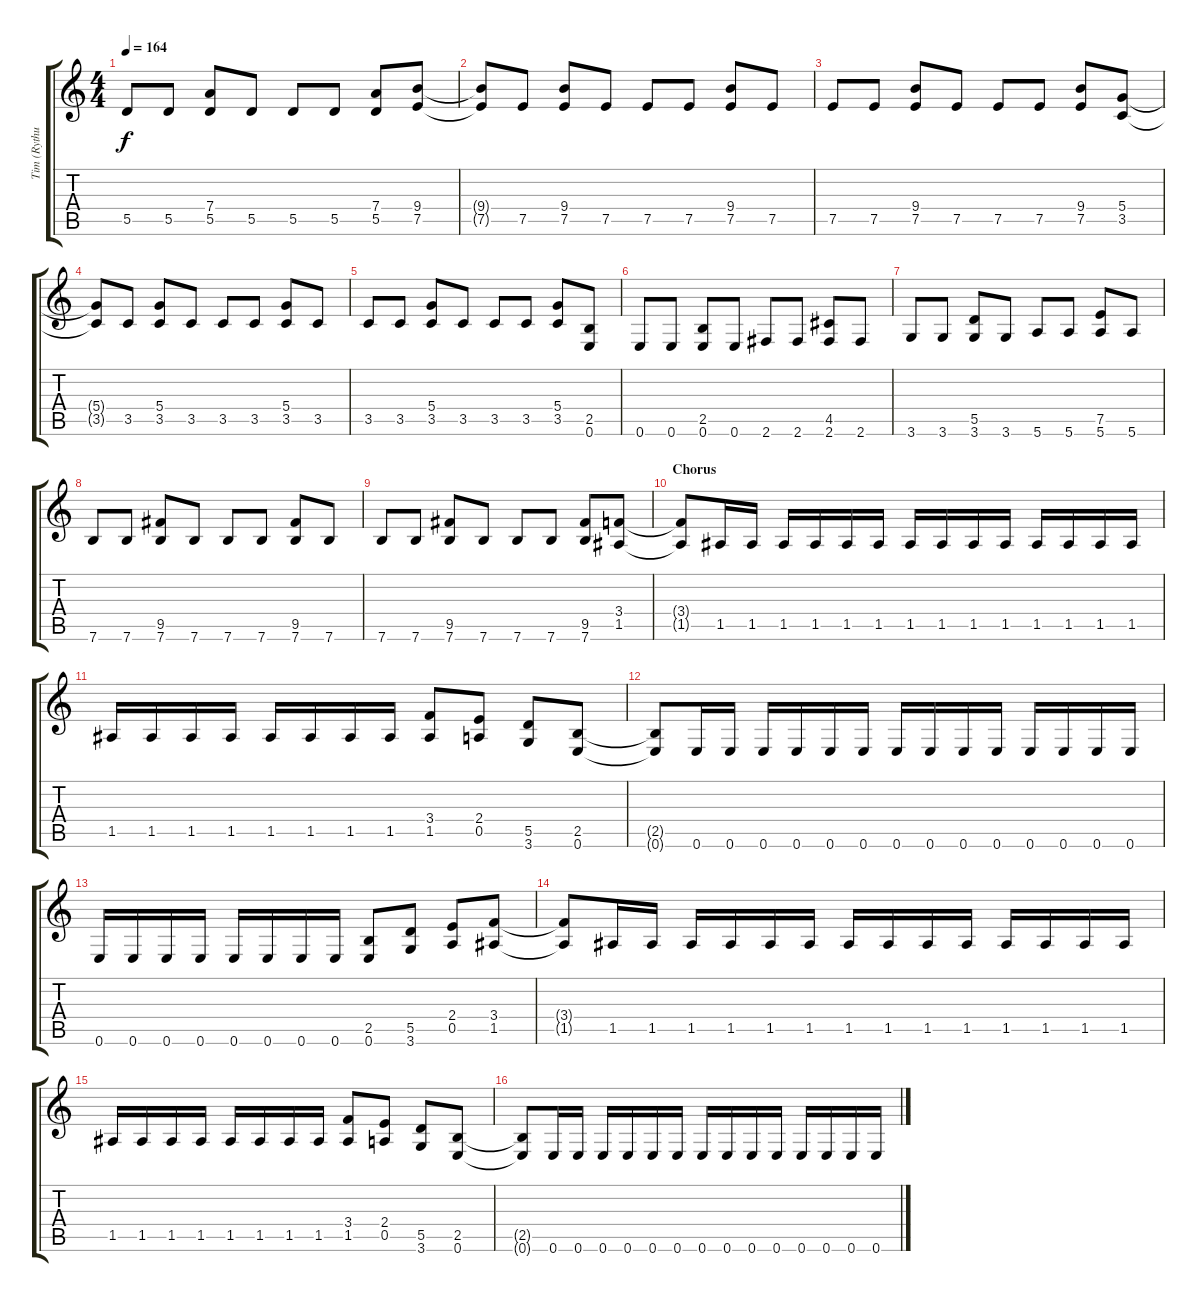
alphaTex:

\track ("Tim (Rythum)" "Tim (Rythu") {instrument distortionguitar}
\staff {score tabs}
\tuning (E4 B3 G3 D3 A2 E2) {hide}
\ts (4 4)
\tempo 164
\clef g2
\ks c
5.5.8{dy f} 5.5.8 (7.4 5.5).8 5.5.8 5.5.8 5.5.8 (7.4 5.5).8 (9.4 7.5).8 |
(9.4{t} 7.5{t}).8 7.5.8 (9.4 7.5).8 7.5.8 7.5.8 7.5.8 (9.4 7.5).8 7.5.8 |
7.5.8 7.5.8 (9.4 7.5).8 7.5.8 7.5.8 7.5.8 (9.4 7.5).8 (5.4 3.5).8 |
(5.4{t} 3.5{t}).8 3.5.8 (5.4 3.5).8 3.5.8 3.5.8 3.5.8 (5.4 3.5).8 3.5.8 |
3.5.8 3.5.8 (5.4 3.5).8 3.5.8 3.5.8 3.5.8 (5.4 3.5).8 (2.5 0.6).8 |
0.6.8 0.6.8 (2.5 0.6).8 0.6.8 2.6.8 2.6.8 (4.5 2.6).8 2.6.8 |
3.6.8 3.6.8 (5.5 3.6).8 3.6.8 5.6.8 5.6.8 (7.5 5.6).8 5.6.8 |
7.6.8 7.6.8 (9.5 7.6).8 7.6.8 7.6.8 7.6.8 (9.5 7.6).8 7.6.8 |
7.6.8 7.6.8 (9.5 7.6).8 7.6.8 7.6.8 7.6.8 (9.5 7.6).8 (3.4 1.5).8 |
\section ("" "Chorus")
(3.4{t} 1.5{t}).8 1.5.16 1.5.16 1.5.16 1.5.16 1.5.16 1.5.16 1.5.16 1.5.16 1.5.16 1.5.16 1.5.16 1.5.16 1.5.16 1.5.16 |
1.5.16 1.5.16 1.5.16 1.5.16 1.5.16 1.5.16 1.5.16 1.5.16 (3.4 1.5).8 (2.4 0.5).8 (5.5 3.6).8 (2.5 0.6).8 |
(2.5{t} 0.6{t}).8 0.6.16 0.6.16 0.6.16 0.6.16 0.6.16 0.6.16 0.6.16 0.6.16 0.6.16 0.6.16 0.6.16 0.6.16 0.6.16 0.6.16 |
0.6.16 0.6.16 0.6.16 0.6.16 0.6.16 0.6.16 0.6.16 0.6.16 (2.5 0.6).8 (5.5 3.6).8 (2.4 0.5).8 (3.4 1.5).8 |
(3.4{t} 1.5{t}).8 1.5.16 1.5.16 1.5.16 1.5.16 1.5.16 1.5.16 1.5.16 1.5.16 1.5.16 1.5.16 1.5.16 1.5.16 1.5.16 1.5.16 |
1.5.16 1.5.16 1.5.16 1.5.16 1.5.16 1.5.16 1.5.16 1.5.16 (3.4 1.5).8 (2.4 0.5).8 (5.5 3.6).8 (2.5 0.6).8 |
(2.5{t} 0.6{t}).8 0.6.16 0.6.16 0.6.16 0.6.16 0.6.16 0.6.16 0.6.16 0.6.16 0.6.16 0.6.16 0.6.16 0.6.16 0.6.16 0.6.16
